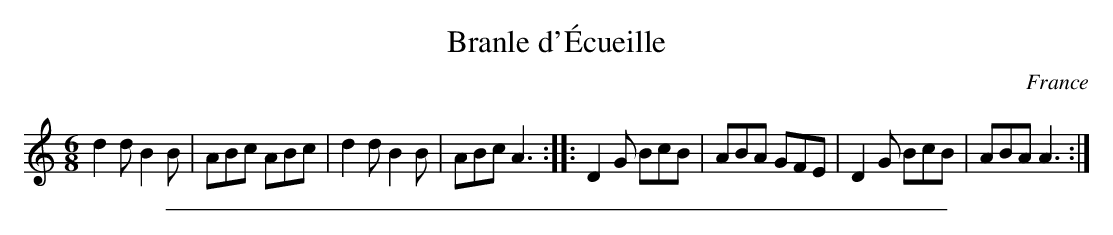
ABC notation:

X:1
T: Branle d'\'Ecueille
M:6/8
O:France
K:Am
d2dB2B|ABc ABc|d2dB2B|ABcA3::\
D2G BcB|ABA GFE|D2G BcB|ABAA3:|
